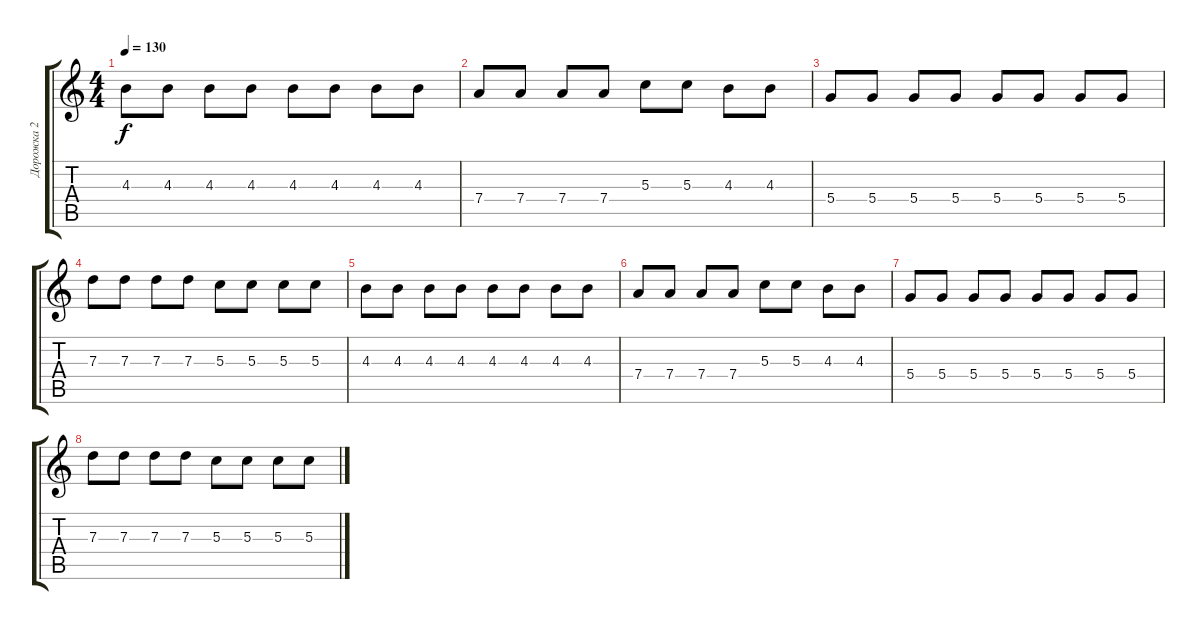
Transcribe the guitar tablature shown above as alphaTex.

\track ("Дорожка 2" "Дорожка 2") {instrument distortionguitar}
\staff {score tabs}
\tuning (E4 B3 G3 D3 A2 E2) {hide}
\ts (4 4)
\tempo 130
\clef g2
\ks c
4.3.8{dy f} 4.3.8 4.3.8 4.3.8 4.3.8 4.3.8 4.3.8 4.3.8 |
7.4.8 7.4.8 7.4.8 7.4.8 5.3.8 5.3.8 4.3.8 4.3.8 |
5.4.8 5.4.8 5.4.8 5.4.8 5.4.8 5.4.8 5.4.8 5.4.8 |
7.3.8 7.3.8 7.3.8 7.3.8 5.3.8 5.3.8 5.3.8 5.3.8 |
4.3.8 4.3.8 4.3.8 4.3.8 4.3.8 4.3.8 4.3.8 4.3.8 |
7.4.8 7.4.8 7.4.8 7.4.8 5.3.8 5.3.8 4.3.8 4.3.8 |
5.4.8 5.4.8 5.4.8 5.4.8 5.4.8 5.4.8 5.4.8 5.4.8 |
7.3.8 7.3.8 7.3.8 7.3.8 5.3.8 5.3.8 5.3.8 5.3.8
